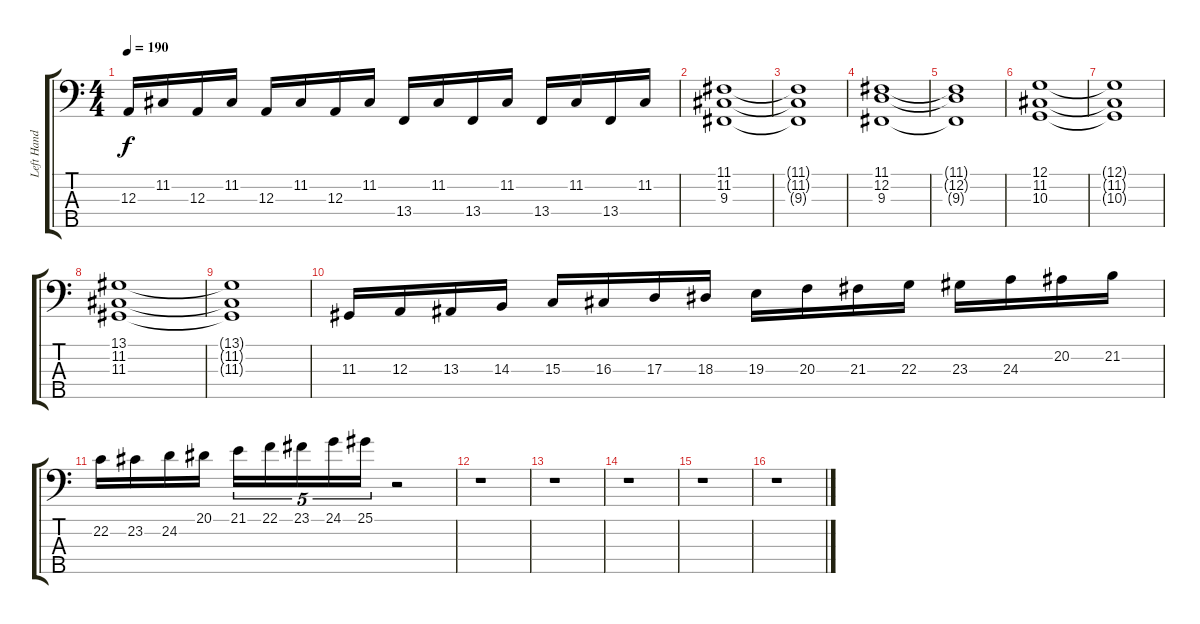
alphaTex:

\track ("Left Hand" "Left Hand") {instrument acousticgrandpiano}
\staff {score tabs}
\tuning (G2 D2 A1 E1 B0) {hide}
\ts (4 4)
\tempo 190
\clef f4
\ks c
12.3.16{dy f} 11.2.16 12.3.16 11.2.16 12.3.16 11.2.16 12.3.16 11.2.16 13.4.16 11.2.16 13.4.16 11.2.16 13.4.16 11.2.16 13.4.16 11.2.16 |
(11.1 11.2 9.3).1 |
(11.1{t} 11.2{t} 9.3{t}).1 |
(11.1 12.2 9.3).1 |
(11.1{t} 12.2{t} 9.3{t}).1 |
(12.1 11.2 10.3).1 |
(12.1{t} 11.2{t} 10.3{t}).1 |
(13.1 11.2 11.3).1 |
(13.1{t} 11.2{t} 11.3{t}).1 |
11.3.16 12.3.16 13.3.16 14.3.16 15.3.16 16.3.16 17.3.16 18.3.16 19.3.16 20.3.16 21.3.16 22.3.16 23.3.16 24.3.16 20.2.16 21.2.16 |
22.2.16 23.2.16 24.2.16 20.1.16 21.1.16{tu (5 4)} 22.1.16{tu (5 4)} 23.1.16{tu (5 4)} 24.1.16{tu (5 4)} 25.1.16{tu (5 4)} r.2 |
r.1 |
r.1 |
r.1 |
r.1 |
r.1
